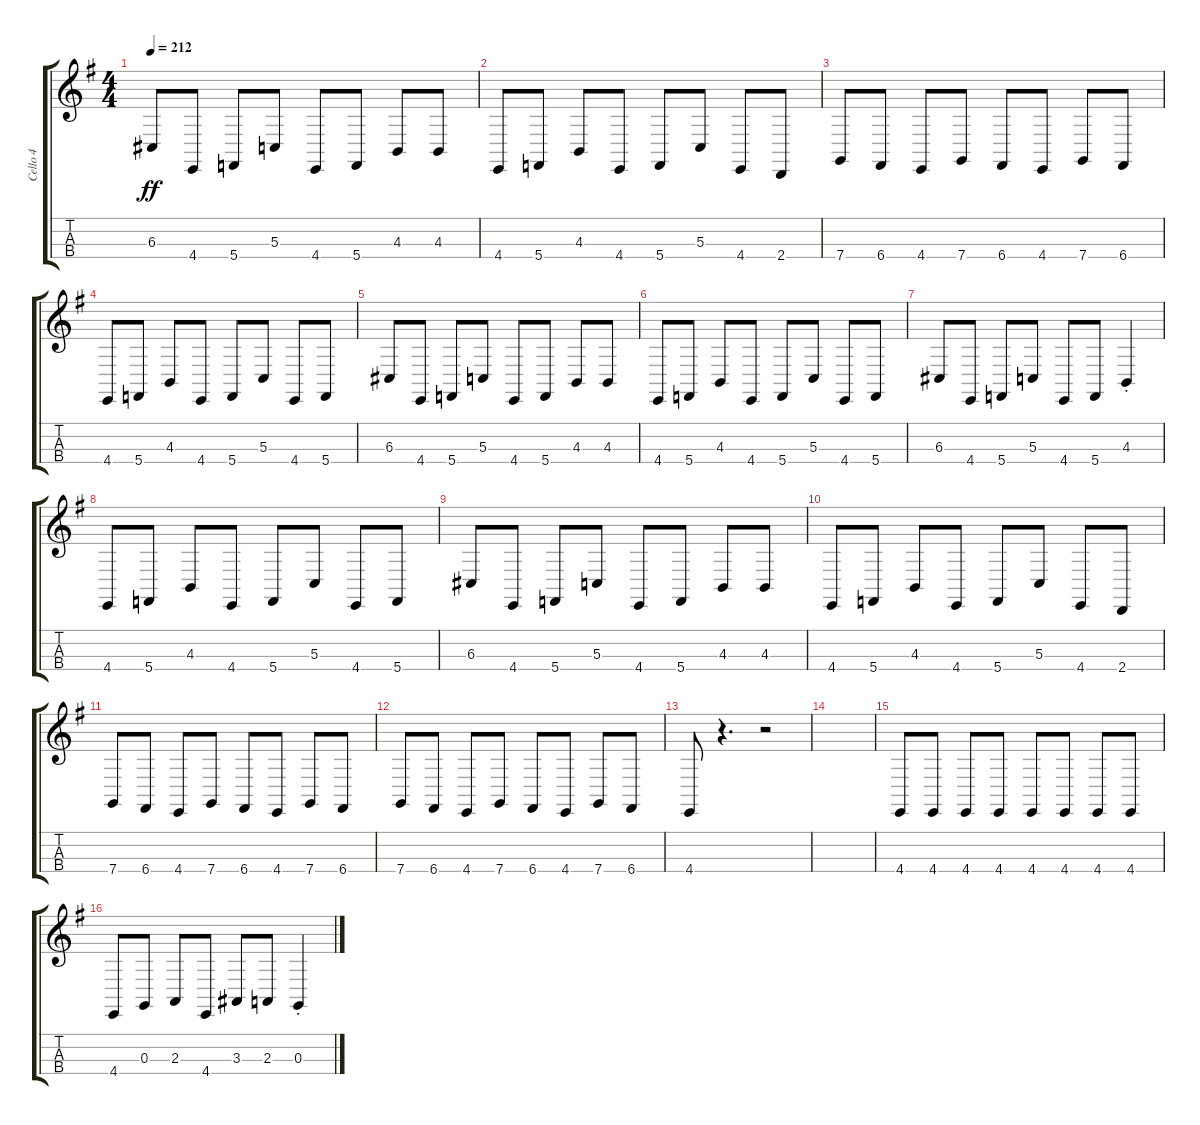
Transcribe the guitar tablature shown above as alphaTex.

\track ("Cello 4" "Cello 4") {instrument cello}
\staff {score tabs}
\tuning (A3 D3 G2 C2) {hide}
\ts (4 4)
\tempo 212
\clef g2
\ks g
6.3.8{dy ff} 4.4.8 5.4.8 5.3.8 4.4.8 5.4.8 4.3.8 4.3.8 |
4.4.8 5.4.8 4.3.8 4.4.8 5.4.8 5.3.8 4.4.8 2.4.8 |
7.4.8 6.4.8 4.4.8 7.4.8 6.4.8 4.4.8 7.4.8 6.4.8 |
4.4.8 5.4.8 4.3.8 4.4.8 5.4.8 5.3.8 4.4.8 5.4.8 |
6.3.8 4.4.8 5.4.8 5.3.8 4.4.8 5.4.8 4.3.8 4.3.8 |
4.4.8 5.4.8 4.3.8 4.4.8 5.4.8 5.3.8 4.4.8 5.4.8 |
6.3.8 4.4.8 5.4.8 5.3.8 4.4.8 5.4.8 4.3{st}.4 |
4.4.8 5.4.8 4.3.8 4.4.8 5.4.8 5.3.8 4.4.8 5.4.8 |
6.3.8 4.4.8 5.4.8 5.3.8 4.4.8 5.4.8 4.3.8 4.3.8 |
4.4.8 5.4.8 4.3.8 4.4.8 5.4.8 5.3.8 4.4.8 2.4.8 |
7.4.8 6.4.8 4.4.8 7.4.8 6.4.8 4.4.8 7.4.8 6.4.8 |
7.4.8 6.4.8 4.4.8 7.4.8 6.4.8 4.4.8 7.4.8 6.4.8 |
4.4.8 r.4{d} r.2 |
|
4.4.8 4.4.8 4.4.8 4.4.8 4.4.8 4.4.8 4.4.8 4.4.8 |
4.4.8 0.3.8 2.3.8 4.4.8 3.3.8 2.3.8 0.3{st}.4
